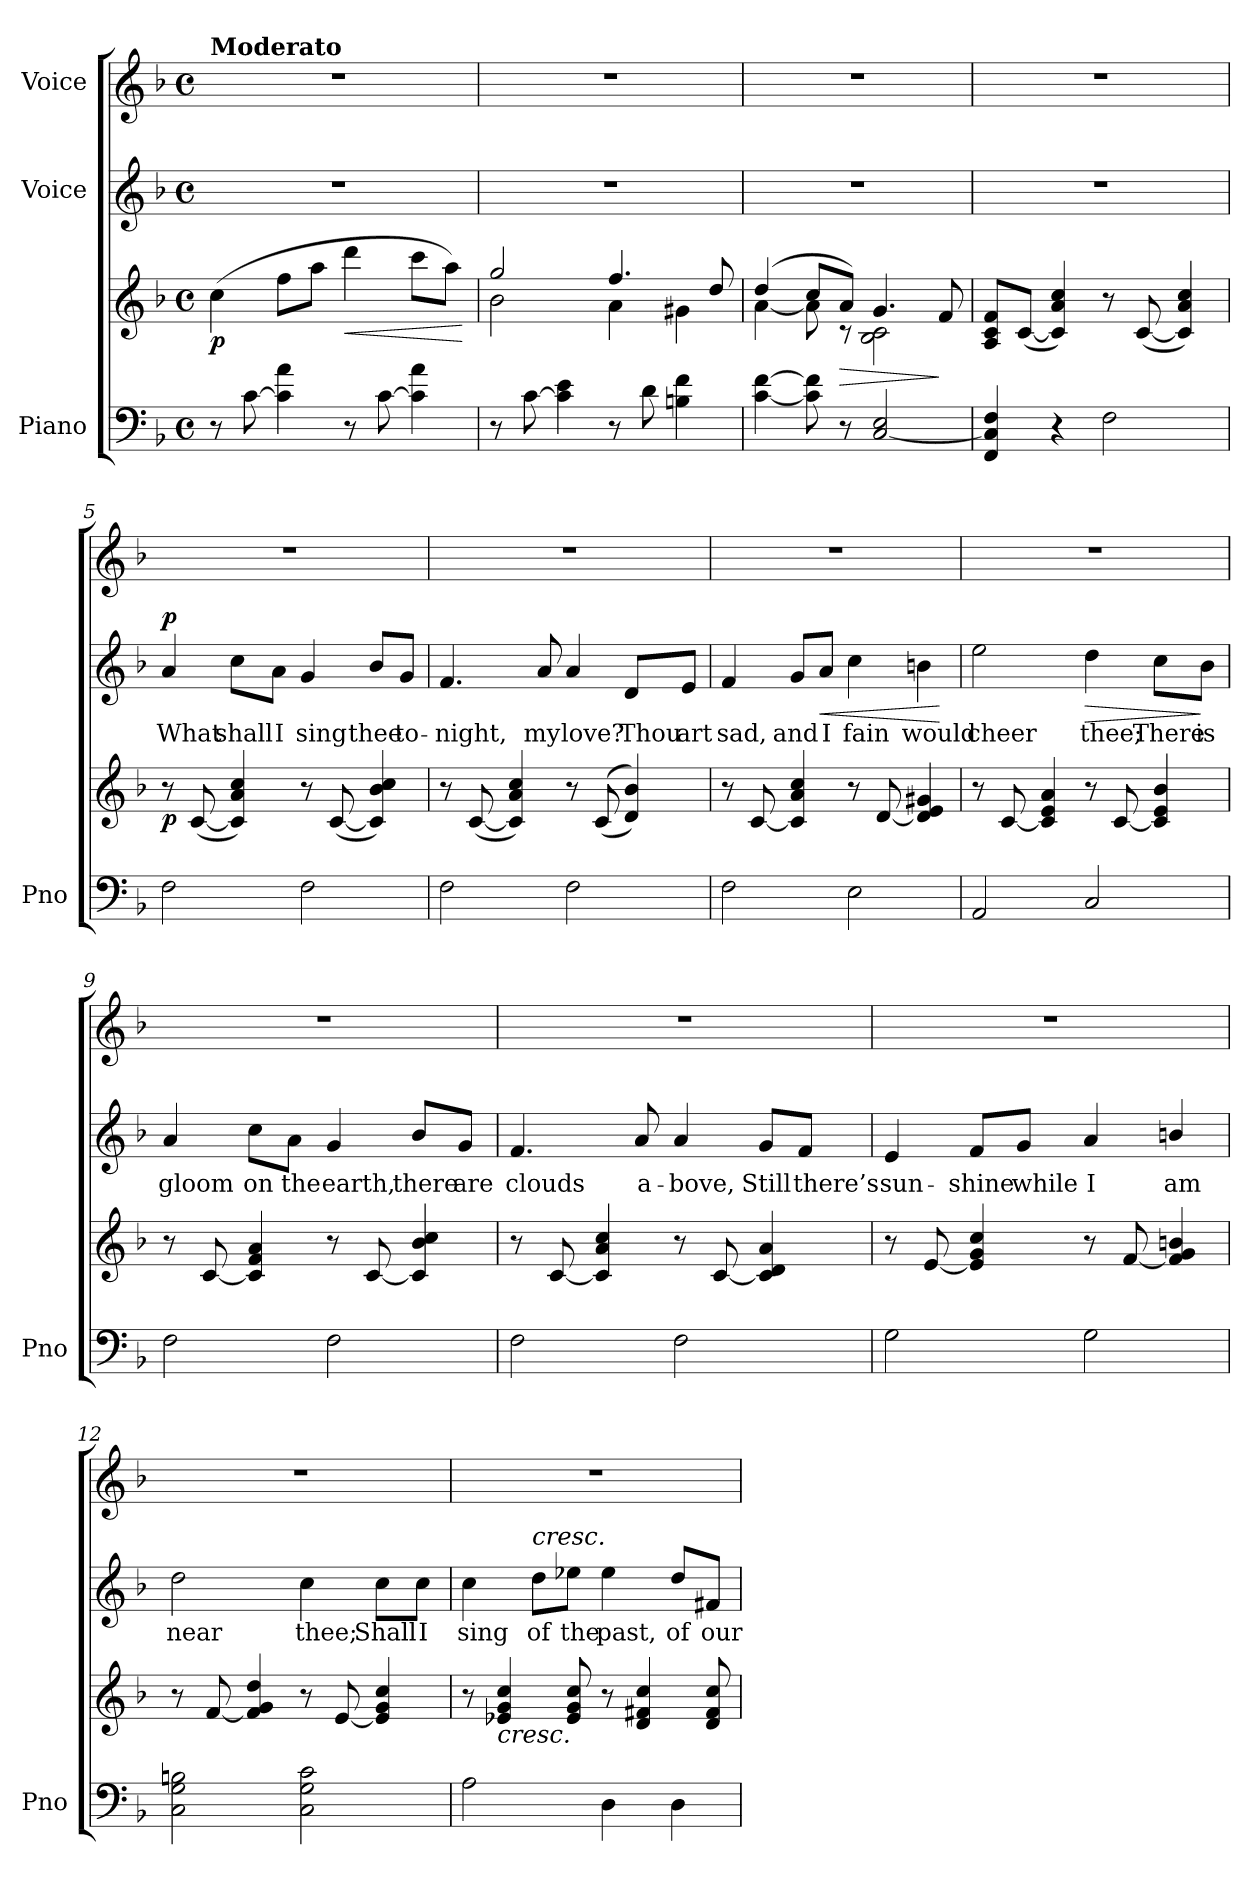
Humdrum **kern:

**kern	**kern	**dynam	**kern	**text	**dynam	**kern
*part3	*part3	*part3	*part2	*part2	*part2	*part1
*staff4	*staff3	*staff3/4	*staff2	*staff2	*staff2	*staff1
*I"Piano	*	*	*I"Voice	*	*	*I"Voice
*I'Pno	*	*	*	*	*	*
*	*	*	*	*	*	*stria5
*clefF4	*clefG2	*	*clefG2	*	*	*clefG2
*k[b-]	*k[b-]	*	*k[b-]	*	*	*k[b-]
*M4/4	*M4/4	*	*M4/4	*	*	*M4/4
*met(c)	*met(c)	*	*met(c)	*	*	*met(c)
=1	=1	=1	=1	=1	=1	=1
!	!	!	!	!	!	!LO:TX:a:B:t=Moderato
!	!	!LO:DY:b	!	!	!	!
8r	(4cc\	p	1r	.	.	1r
[<8c\	.	.	.	.	.	.
4c\] 4a\	8ff\L	.	.	.	.	.
.	8aa\J	.	.	.	.	.
!	!	!LO:HP:b	!	!	!	!
8r	4ddd\	<	.	.	.	.
[<8c\	.	.	.	.	.	.
4c\] 4a\	8ccc\L	.	.	.	.	.
.	8aa\J)	.	.	.	.	.
.	.	[	.	.	.	.
=2	=2	=2	=2	=2	=2	=2
*	*^	*	*	*	*	*
8r	2gg/	2b-\	.	1r	.	.	1r
[<8c\	.	.	.	.	.	.	.
4c\] 4e\	.	.	.	.	.	.	.
8r	4.ff/	4a\	.	.	.	.	.
8d\	.	.	.	.	.	.	.
4Bn\ 4f\	.	4g#X\	.	.	.	.	.
.	8dd/	.	.	.	.	.	.
=3	=3	=3	=3	=3	=3	=3	=3
[4c\ [4f\	(4dd/	[4a\	.	1r	.	.	1r
8c\] 8f\]	8cc/L	8a\]	.	.	.	.	.
!	!	!	!LO:HP:b	!	!	!	!
8r	8a/J)	8r	>	.	.	.	.
[2C/ 2E/	4.g/	2B-\ 2c\	.	.	.	.	.
.	8f/	.	]	.	.	.	.
*	*v	*v	*	*	*	*	*
=4	=4	=4	=4	=4	=4	=4
4FF/ 4C/] 4F/	8A/ 8c/ 8f/L	.	1r	.	.	1r
.	(>[8c/J	.	.	.	.	.
4r	4c/] 4a/ 4cc/)	.	.	.	.	.
2F\	8r	.	.	.	.	.
.	([8c/	.	.	.	.	.
.	4c/] 4a/ 4cc/)	.	.	.	.	.
!!LO:LB:g=z
=5	=5	=5	=5	=5	=5	=5
!	!	!LO:DY:b	!	!LO:LY:b	!LO:DY:a	!
2F\	8r	p	4a/	What	p	1r
.	(>[8c/	.	.	.	.	.
!	!	!	!	!LO:LY:b	!	!
.	4c/] 4a/ 4cc/)	.	8cc\L	shall	.	.
!	!	!	!	!LO:LY:b	!	!
.	.	.	8a\J	I	.	.
!	!	!	!	!LO:LY:b	!	!
2F\	8r	.	4g/	sing	.	.
.	(>[8c/	.	.	.	.	.
!	!	!	!	!LO:LY:b	!	!
.	4c/] 4b-/ 4cc/)	.	8b-/L	thee	.	.
!	!	!	!	!LO:LY:b	!	!
.	.	.	8g/J	to-	.	.
=6	=6	=6	=6	=6	=6	=6
!	!	!	!	!LO:LY:b	!	!
2F\	8r	.	4.f/	-night,	.	1r
.	(>[8c/	.	.	.	.	.
.	4c/] 4a/ 4cc/)	.	.	.	.	.
!	!	!	!	!LO:LY:b	!	!
.	.	.	8a/	my	.	.
!	!	!	!	!LO:LY:b	!	!
2F\	8r	.	4a/	love?	.	.
.	(>(8c/	.	.	.	.	.
!	!	!	!	!LO:LY:b	!	!
.	4d/ 4b-/))	.	8d/L	Thou	.	.
!	!	!	!	!LO:LY:b	!	!
.	.	.	8e/J	art	.	.
=7	=7	=7	=7	=7	=7	=7
!	!	!	!	!LO:LY:b	!	!
2F\	8r	.	4f/	sad,	.	1r
.	[8c/	.	.	.	.	.
!	!	!	!	!LO:LY:b	!	!
.	4c/] 4a/ 4cc/	.	8g/L	and	.	.
!	!	!	!	!LO:LY:b	!LO:HP:b	!
.	.	.	8a/J	I	<	.
!	!	!	!	!LO:LY:b	!	!
2E\	8r	.	4cc\	fain	.	.
.	[8d/	.	.	.	.	.
!	!	!	!	!LO:LY:b	!	!
.	4d/] 4e/ 4g#X/	.	4bn\	would	.	.
.	.	.	.	.	[	.
=8	=8	=8	=8	=8	=8	=8
!	!	!	!	!LO:LY:b	!	!
2AA/	8r	.	2ee\	cheer	.	1r
.	[8c/	.	.	.	.	.
.	4c/] 4e/ 4a/	.	.	.	.	.
!	!	!	!	!LO:LY:b	!LO:HP:b	!
2C/	8r	.	4dd\	thee;	>	.
.	[8c/	.	.	.	.	.
!	!	!	!	!LO:LY:b	!	!
.	4c/] 4e/ 4b-/	.	8cc\L	There	.	.
!	!	!	!	!LO:LY:b	!	!
.	.	.	8b-\J	is	]	.
!!LO:LB:g=z
=9	=9	=9	=9	=9	=9	=9
!	!	!	!	!LO:LY:b	!	!
2F\	8r	.	4a/	gloom	.	1r
.	[8c/	.	.	.	.	.
!	!	!	!	!LO:LY:b	!	!
.	4c/] 4f/ 4a/	.	8cc\L	on	.	.
!	!	!	!	!LO:LY:b	!	!
.	.	.	8a\J	the	.	.
!	!	!	!	!LO:LY:b	!	!
2F\	8r	.	4g/	earth,	.	.
.	[8c/	.	.	.	.	.
!	!	!	!	!LO:LY:b	!	!
.	4c/] 4b-/ 4cc/	.	8b-/L	there	.	.
!	!	!	!	!LO:LY:b	!	!
.	.	.	8g/J	are	.	.
=10	=10	=10	=10	=10	=10	=10
!	!	!	!	!LO:LY:b	!	!
2F\	8r	.	4.f/	clouds	.	1r
.	[8c/	.	.	.	.	.
.	4c/] 4a/ 4cc/	.	.	.	.	.
!	!	!	!	!LO:LY:b	!	!
.	.	.	8a/	a-	.	.
!	!	!	!	!LO:LY:b	!	!
2F\	8r	.	4a/	-bove,	.	.
.	[8c/	.	.	.	.	.
!	!	!	!	!LO:LY:b	!	!
.	4c/] 4d/ 4a/	.	8g/L	Still	.	.
!	!	!	!	!LO:LY:b	!	!
.	.	.	8f/J	there’s	.	.
=11	=11	=11	=11	=11	=11	=11
!	!	!	!	!LO:LY:b	!	!
2G\	8r	.	4e/	sun-	.	1r
.	[8e/	.	.	.	.	.
!	!	!	!	!LO:LY:b	!	!
.	4e/] 4g/ 4cc/	.	8f/L	-shine	.	.
!	!	!	!	!LO:LY:b	!	!
.	.	.	8g/J	while	.	.
!	!	!	!	!LO:LY:b	!	!
2G\	8r	.	4a/	I	.	.
.	[8f/	.	.	.	.	.
!	!	!	!	!LO:LY:b	!	!
.	4f/] 4g/ 4bn/	.	4bn/	am	.	.
=12	=12	=12	=12	=12	=12	=12
!	!	!	!	!LO:LY:b	!	!
2C\ 2G\ 2Bn\	8r	.	2dd\	near	.	1r
.	[8f/	.	.	.	.	.
.	4f/] 4g/ 4dd/	.	.	.	.	.
!	!	!	!	!LO:LY:b	!	!
2C\ 2G\ 2c\	8r	.	4cc\	thee;	.	.
.	[8e/	.	.	.	.	.
!	!	!	!	!LO:LY:b	!	!
.	4e/] 4g/ 4cc/	.	8cc\L	Shall	.	.
!	!	!	!	!LO:LY:b	!	!
.	.	.	8cc\J	I	.	.
!!LO:LB:g=z
=13	=13	=13	=13	=13	=13	=13
!	!	!	!	!LO:LY:b	!	!
2A\	8r	.	4cc\	sing	.	1r
!	!LO:TX:b:i:t=cresc.	!	!	!	!	!
.	4e-X/ 4g/ 4cc/	.	.	.	.	.
!	!	!	!LO:TX:a:i:t=cresc.	!	!	!
!	!	!	!	!LO:LY:b	!	!
.	.	.	8dd\L	of	.	.
!	!	!	!	!LO:LY:b	!	!
.	8e-/ 8g/ 8cc/	.	8ee-X\J	the	.	.
!	!	!	!	!LO:LY:b	!	!
4D\	8r	.	4ee-\	past,	.	.
.	4d/ 4f#X/ 4cc/	.	.	.	.	.
!	!	!	!	!LO:LY:b	!	!
4D\	.	.	8dd/L	of	.	.
!	!	!	!	!LO:LY:b	!	!
.	8d/ 8f#/ 8cc/	.	8f#X/J	our	.	.
=	=	=	=	=	=	=
*-	*-	*-	*-	*-	*-	*-
